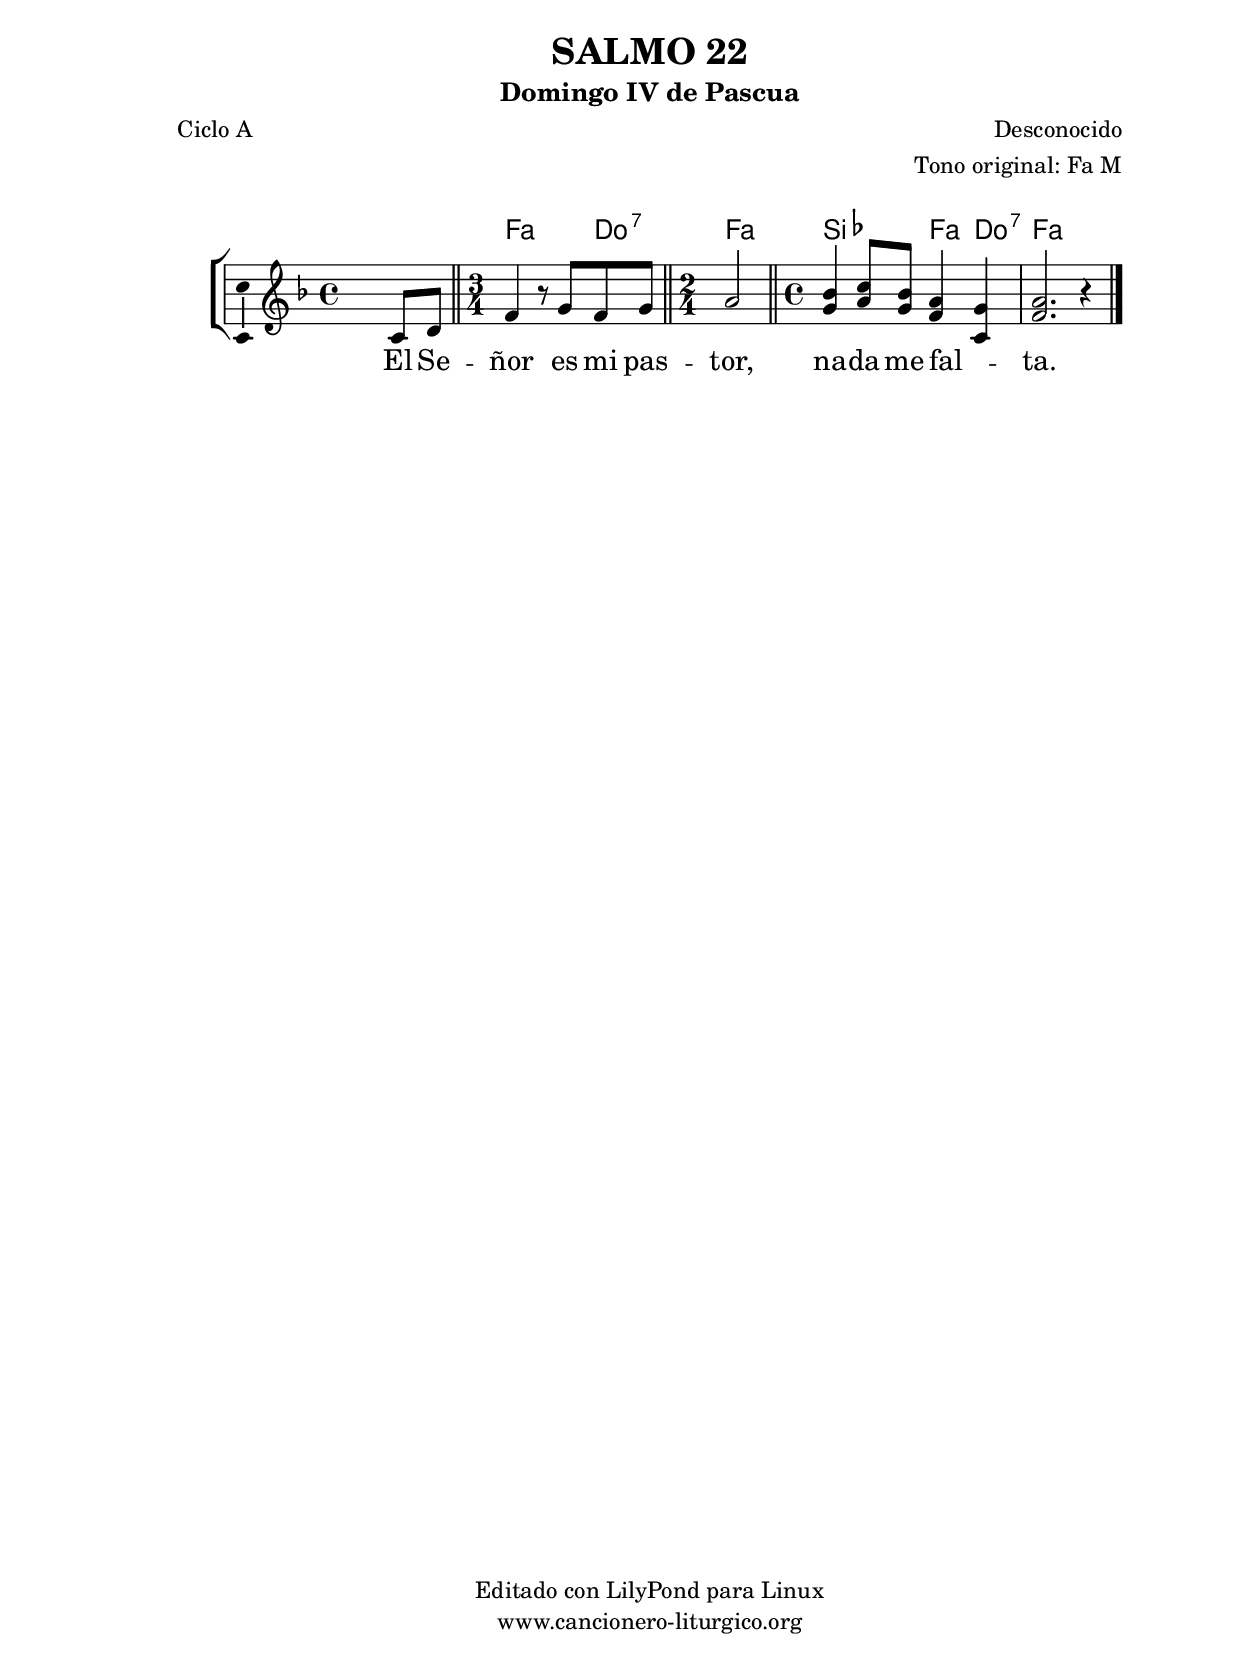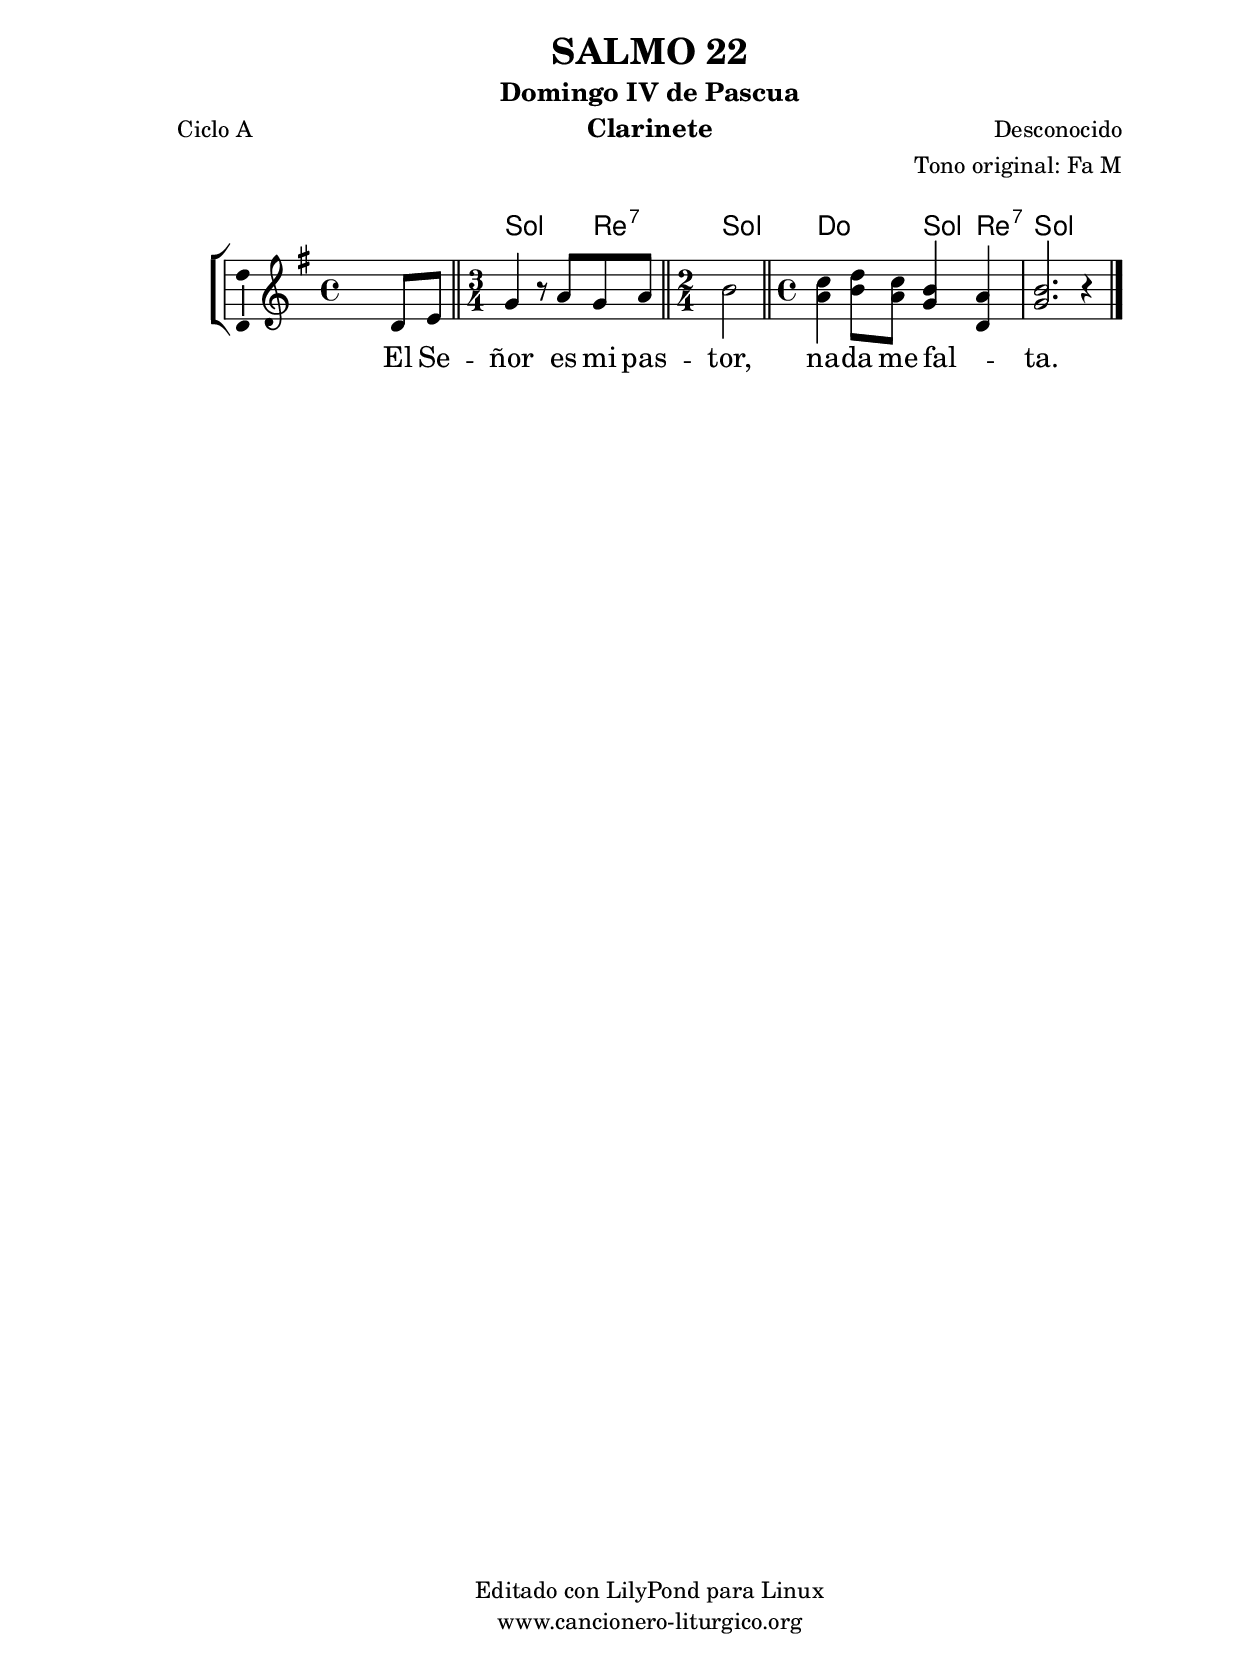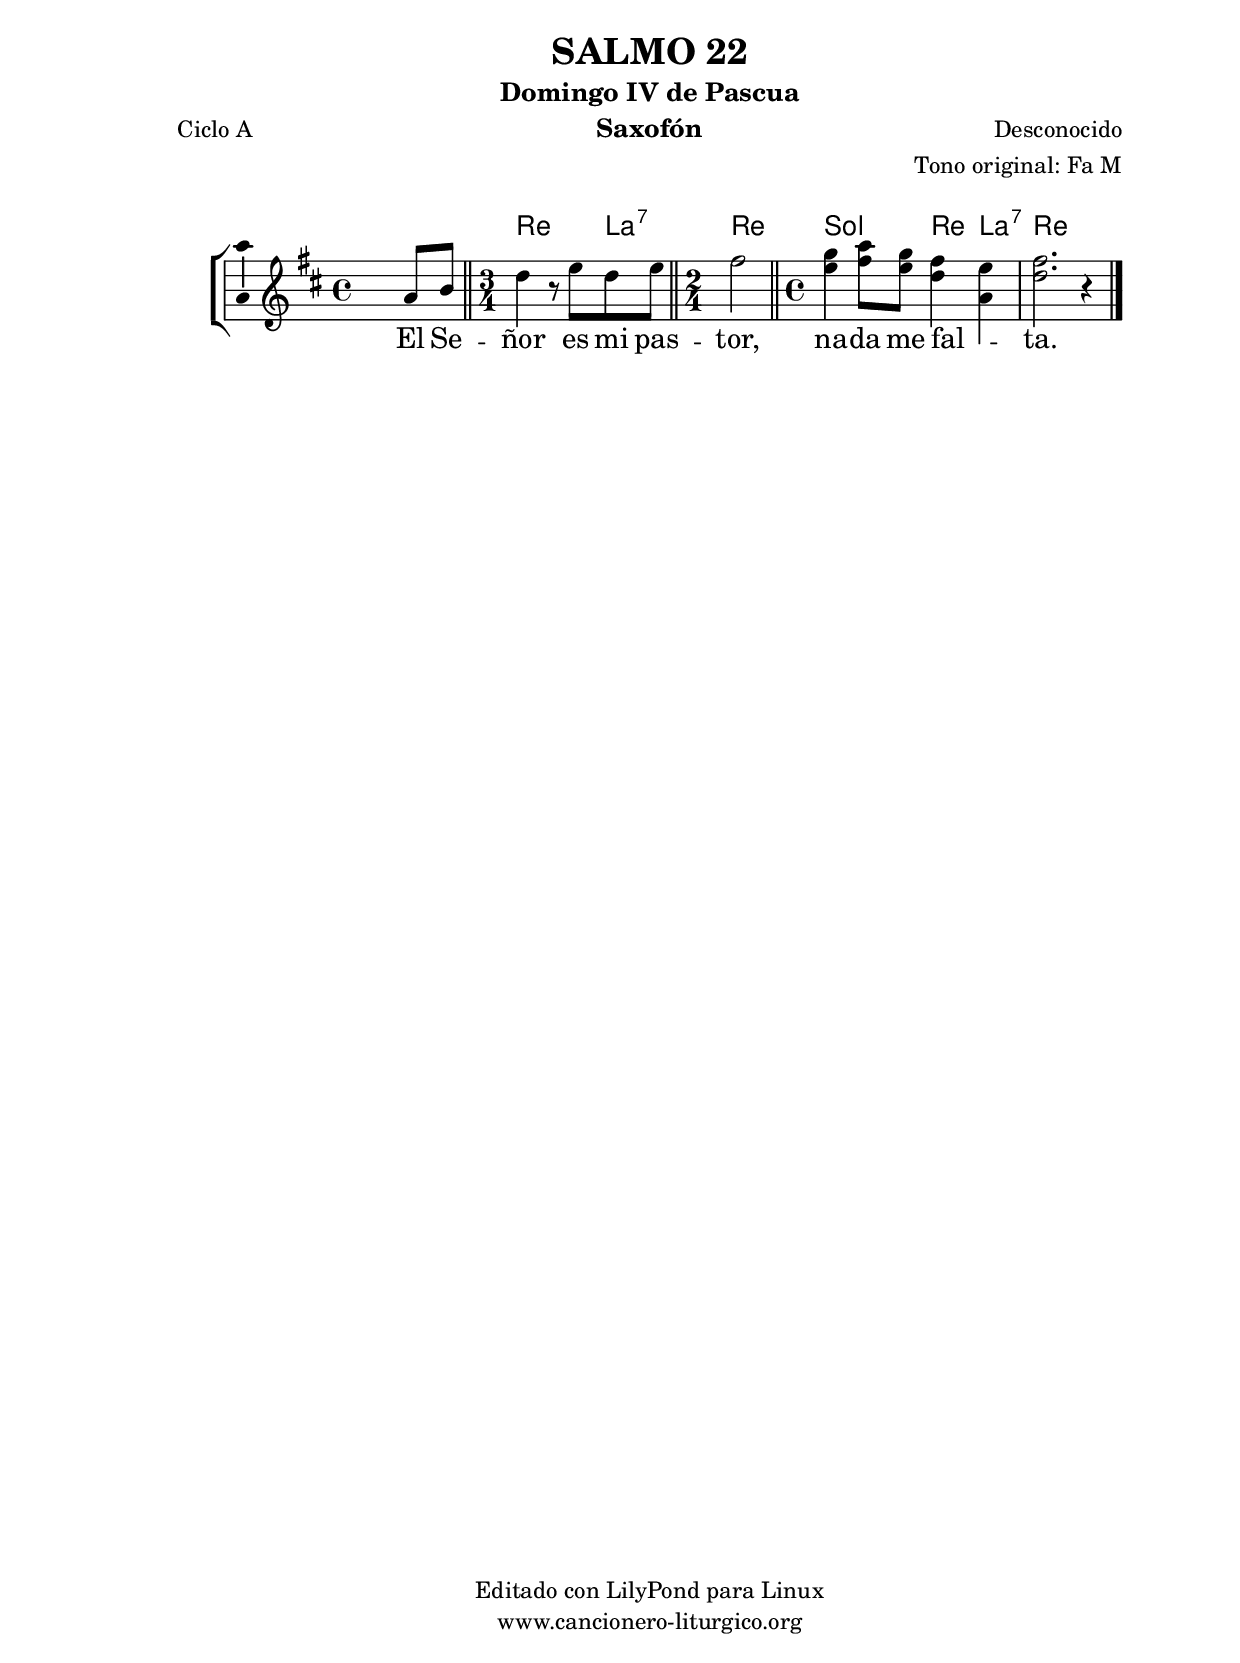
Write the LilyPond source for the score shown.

%
%para convertir .midi en .wav:
%timidity filename.midi -Ow -o finename.wav
%
%
%Para convertir de .wav a .mp3:
%lame -h -m j filename.wav
%
%
%para escuchar el midi:
%timidity nombrefichero.midi
%


%versión de lilypond para la que se ha escrito esta partitura:
\version "2.16.0"

	%Tamaño papel
	#(set-default-paper-size "a4")
	%Tamaño partitura
	#(set-global-staff-size 20)
	%No responde al pulsar sobre una nota
	#(ly:set-option 'point-and-click #f)

%parámetros del encabezamiento:
\header {
	title = "SALMO 22"
	subtitle = "Domingo IV de Pascua"
	composer = "Desconocido"
	poet = "Ciclo A"
	meter = ""
	arranger = "Tono original: Fa M"
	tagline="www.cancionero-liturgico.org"
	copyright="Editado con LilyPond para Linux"
	}

%parámetros asociados al papel:
\paper  {
	oddHeaderMarkup = \markup {\fill-line { \on-the-fly #not-first-page \fromproperty #'header:title \on-the-fly #not-first-page \fromproperty #'header:composer }}
	evenHeaderMarkup = \markup {\fill-line { \fromproperty #'header:composer \fromproperty #'header:title }}
	#(set-paper-size "a4")
	print-page-number = ##f
	first-page-number = 1
	print-first-page-number = ##f
%	head-separation = 3.0 \cm
	top-margin = 2.0 \cm
	bottom-margin = 0.5\cm
%%%	bottom-margin = -1.0\cm
	left-margin = 3.0 \cm
	line-width = 16.0 \cm 
	indent = 8\mm
	interscoreline = 2.\mm
	between-system-space = 15\mm
%	para que las partituras no llenen la hoja:
	ragged-bottom = ##t
%	idem para la última hoja:
	ragged-last-bottom = ##f
%	para que las partituras llenen el ancho del papel:
	ragged-last = ##f
	after-title-space = 2.5 \cm
%page-count=1
%system-count=1

	%Flexible Vertical Spacing
%	markup-markup-spacing =
%	#'((basic-distance . 15) (minimum-distance . 15) (padding . 3))
	markup-system-spacing =
	#'((basic-distance . 15) (minimum-distance . 15) (padding . 3))
	system-system-spacing =
	#'((basic-distance . 15) (minimum-distance . 15) (padding . 3))
	score-system-spacing =
	#'((basic-distance . 15) (minimum-distance . 15) (padding . 5))
%	top-system-spacing = % header
%	#'((basic-distance . 8) (minimum-distance . 0) (padding . 3))
%	top-markup-spacing =
%	#'((basic-distance . 20) (minimum-distance . 20) (padding . 3))
	last-bottom-spacing = % footer
	#'((basic-distance . 5) (minimum-distance . 5) (padding . 3))
%	score-markup-spacing =
%	#'((basic-distance . 16) (minimum-distance . 13) (padding . 3))

	}


%parámetros que afectan a toda la partitura:
global =  {
	%clave de sol (G):
	\clef G
	%armadura:
%%%	\transpose ees c
	\key f \major
	\tempo 4=66
	\set Score.tempoHideNote = ##t
	}


acordes = {
	\italianChords
	\chordmode {
%%%	\transpose ees c
{

s1
f2 c4:7 f2 bes2 f4 c:7 f1

	}
	}
}


melodia = 
%%%	\transpose ees c
{
	\relative c'{

\time 4/4
s2. c8 d

\bar "||"
\time 3/4
f4 r8 g8 f g

\bar "||"
\time 2/4
a2

\bar "||"
\time 4/4
<<
{
bes4 c8 bes a4 g
a2. r4
}
{
g4 a8 g f4 c
f2. r4
}
>>

	\bar "|."
	}
	}


texto = \lyricmode {
El Se -- ñor es mi pas -- tor,
na -- da me fal -- _ ta.
	}


acordesStaff = \context ChordNames = acordesStaff <<
	\set chordChanges = ##t
	\acordes
	>>


vozStaff = \context Voice = vozStaff
\with {\consists "Ambitus_engraver"}
<<
%	\set Staff.instrumentName = ""
%	\set Staff.shortInstrumentName = ""
%	\set Staff.midiInstrument = #"clarinet"
%	\set Staff.midiInstrument = #"cello"
%	\set Staff.midiInstrument = #"flute"
	\set Staff.midiInstrument = #"electric guitar (jazz)"
%	\set Staff.midiInstrument = #"english horn"
%	\set Staff.midiInstrument = #"violin"
%	\set Staff.midiInstrument = #"glockenspiel"
	\set Staff.midiMinimumVolume = #0.7
	\set Staff.midiMaximumVolume = #0.9
	\global
	\melodia
	>>


textoStaff = \context Lyrics = textoStaff <<
	\lyricsto vozStaff \texto
	>>

\book {
	\score {
		\context ChoirStaff {
			\override StaffGroup.SystemStartBracket #'collapse-height = #1
			\override Score.SystemStartBar #'collapse-height = #1
			<<
			\acordesStaff
			\vozStaff
			\textoStaff
			>>
			}
		\layout {
	    		\context {
				\Lyrics
				\override LyricText #'font-size = #2
				}
	   		 \context {
				\Score
				%fontSize = #3
				\override StaffSymbol #'staff-space = #(magstep +3)
				%\override Beam #'thickness = #0.55
				%\override SpacingSpanner #'spacing-increment = #1.0
				%\override Slur #'height-limit = #1.5
				}
			}
		}
	\score {
		\unfoldRepeats
		\context ChoirStaff {
			<<
			\acordesStaff
			\vozStaff
			>>
			}
		\midi {
	  		\context {
	  			\Score
				tempoWholesPerMinute = #(ly:make-moment 70 4)
				}
			}
		}
	}

%Partitura para clarinete
#(define output-suffix "C")
\book {
	\header{
		instrument = "Clarinete"
		}
	\score {
		\context ChoirStaff {
			\override StaffGroup.SystemStartBracket #'collapse-height = #1
			\override Score.SystemStartBar #'collapse-height = #1
\transpose c d
			<<
			\acordesStaff
			\vozStaff
			\textoStaff
			>>
			}
		\layout {
	    		\context {
				\Lyrics
				\override LyricText #'font-size = #2
				}
	   		 \context {
				\Score
				%fontSize = #3
				\override StaffSymbol #'staff-space = #(magstep +3)
				%\override Beam #'thickness = #0.55
				%\override SpacingSpanner #'spacing-increment = #1.0
				%\override Slur #'height-limit = #1.5
				}
			}
		}
	}

%Partitura para saxofón
#(define output-suffix "S")
\book {
	\header{
		instrument = "Saxofón"
		}
	\score {
		\context ChoirStaff {
			\override StaffGroup.SystemStartBracket #'collapse-height = #1
			\override Score.SystemStartBar #'collapse-height = #1
\transpose c a
			<<
			\acordesStaff
			\vozStaff
			\textoStaff
			>>
			}
		\layout {
	    		\context {
				\Lyrics
				\override LyricText #'font-size = #2
				}
	   		 \context {
				\Score
				%fontSize = #3
				\override StaffSymbol #'staff-space = #(magstep +3)
				%\override Beam #'thickness = #0.55
				%\override SpacingSpanner #'spacing-increment = #1.0
				%\override Slur #'height-limit = #1.5
				}
			}
		}
	}

